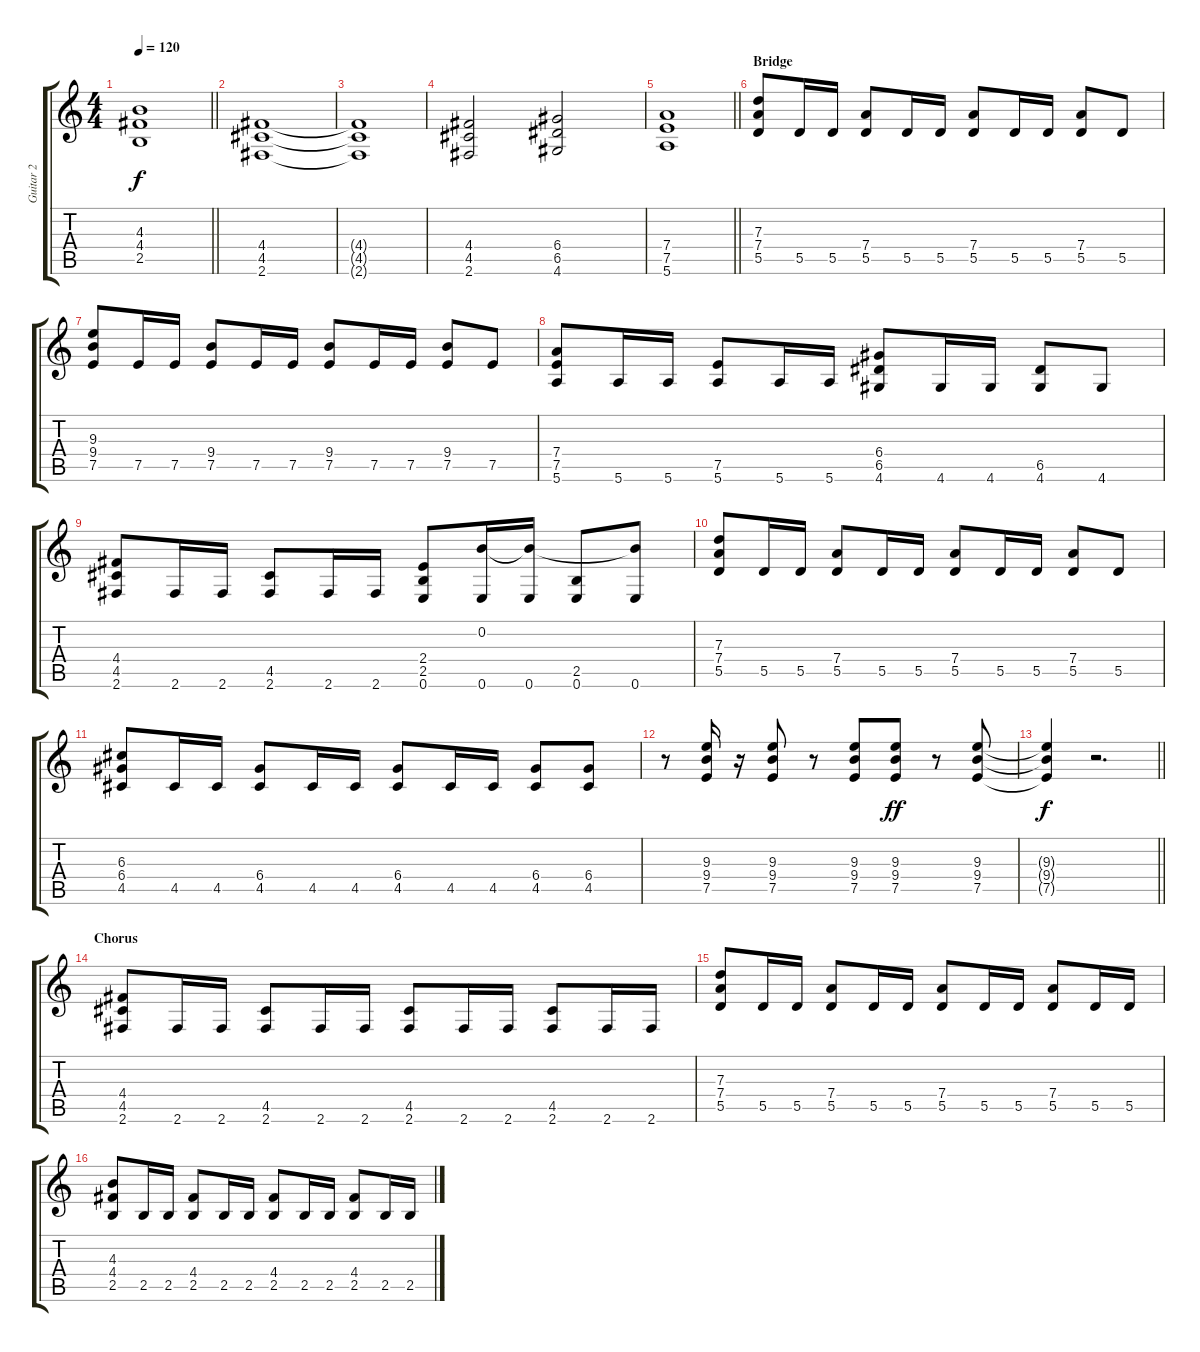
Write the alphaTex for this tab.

\track ("Guitar 2" "Guitar 2") {instrument overdrivenguitar}
\staff {score tabs}
\tuning (E4 B3 G3 D3 A2 E2) {hide}
\ts (4 4)
\tempo 120
\clef g2
\barLineRight lightlight
\ks c
(4.3 4.4 2.5).1{dy f} |
(4.4 4.5 2.6).1 |
(4.4{t} 4.5{t} 2.6{t}).1 |
(4.4 4.5 2.6).2 (6.4 6.5 4.6).2 |
\barLineRight lightlight
(7.4 7.5 5.6).1 |
\section ("" "Bridge")
(7.3 7.4 5.5).8 5.5.16 5.5.16 (7.4 5.5).8 5.5.16 5.5.16 (7.4 5.5).8 5.5.16 5.5.16 (7.4 5.5).8 5.5.8 |
(9.3 9.4 7.5).8 7.5.16 7.5.16 (9.4 7.5).8 7.5.16 7.5.16 (9.4 7.5).8 7.5.16 7.5.16 (9.4 7.5).8 7.5.8 |
(7.4 7.5 5.6).8 5.6.16 5.6.16 (7.5 5.6).8 5.6.16 5.6.16 (6.4 6.5 4.6).8 4.6.16 4.6.16 (6.5 4.6).8 4.6.8 |
(4.4 4.5 2.6).8 2.6.16 2.6.16 (4.5 2.6).8 2.6.16 2.6.16 (2.4 2.5 0.6).8 (0.2 0.6).16 (0.2{t} 0.6).16 (2.5 0.6).8 (0.2{t} 0.6).8 |
(7.3 7.4 5.5).8 5.5.16 5.5.16 (7.4 5.5).8 5.5.16 5.5.16 (7.4 5.5).8 5.5.16 5.5.16 (7.4 5.5).8 5.5.8 |
(6.3 6.4 4.5).8 4.5.16 4.5.16 (6.4 4.5).8 4.5.16 4.5.16 (6.4 4.5).8 4.5.16 4.5.16 (6.4 4.5).8 (6.4 4.5).8 |
r.8 (9.3 9.4 7.5).16 r.16 (9.3 9.4 7.5).8 r.8 (9.3 9.4 7.5).8 (9.3 9.4 7.5).8{dy ff} r.8 (9.3 9.4 7.5).8 |
\barLineRight lightlight
(9.3{t} 9.4{t} 7.5{t}).4{dy f} r.2{d} |
\section ("" "Chorus")
(4.4 4.5 2.6).8 2.6.16 2.6.16 (4.5 2.6).8 2.6.16 2.6.16 (4.5 2.6).8 2.6.16 2.6.16 (4.5 2.6).8 2.6.16 2.6.16 |
(7.3 7.4 5.5).8 5.5.16 5.5.16 (7.4 5.5).8 5.5.16 5.5.16 (7.4 5.5).8 5.5.16 5.5.16 (7.4 5.5).8 5.5.16 5.5.16 |
(4.3 4.4 2.5).8 2.5.16 2.5.16 (4.4 2.5).8 2.5.16 2.5.16 (4.4 2.5).8 2.5.16 2.5.16 (4.4 2.5).8 2.5.16 2.5.16
